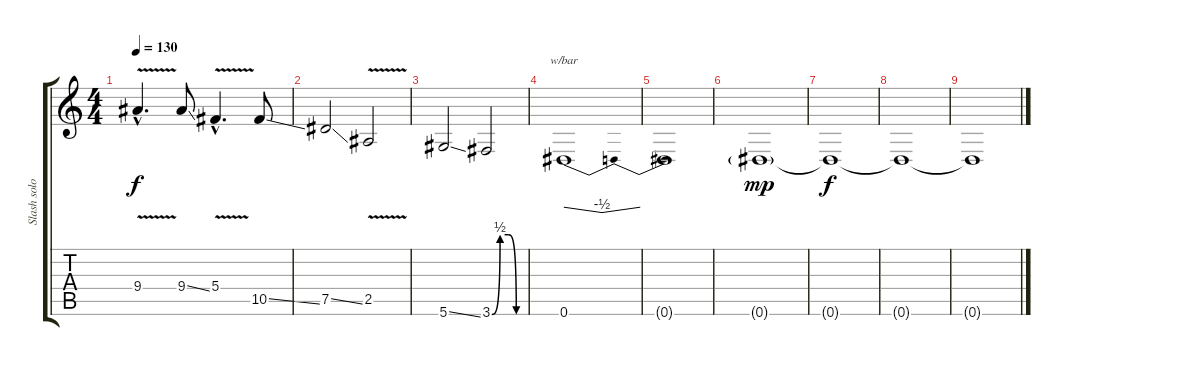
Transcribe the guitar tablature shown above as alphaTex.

\track ("Slash solo 2" "Slash solo") {instrument overdrivenguitar}
\staff {score tabs}
\tuning (Eb4 Bb3 Gb3 Db3 Ab2 Eb2) {hide}
\ts (4 4)
\tempo 130
\clef g2
\ks c
9.4{v hac}.4{d dy f} 9.4{ss}.8 5.4{v hac}.4{d} 10.5{ss}.8 |
7.5{ss}.2 2.5{v}.2 |
5.6{ss}.2 3.6{be (custom 0 0 15 2 30 2 45 0 60 0)}.2 |
0.6.1{tbe (dip default 0 0 30 -2 60 0)} |
0.6{t}.1 |
0.6{g}.1{dy mp} |
0.6{t}.1{dy f} |
0.6{t}.1 |
0.6{t}.1
